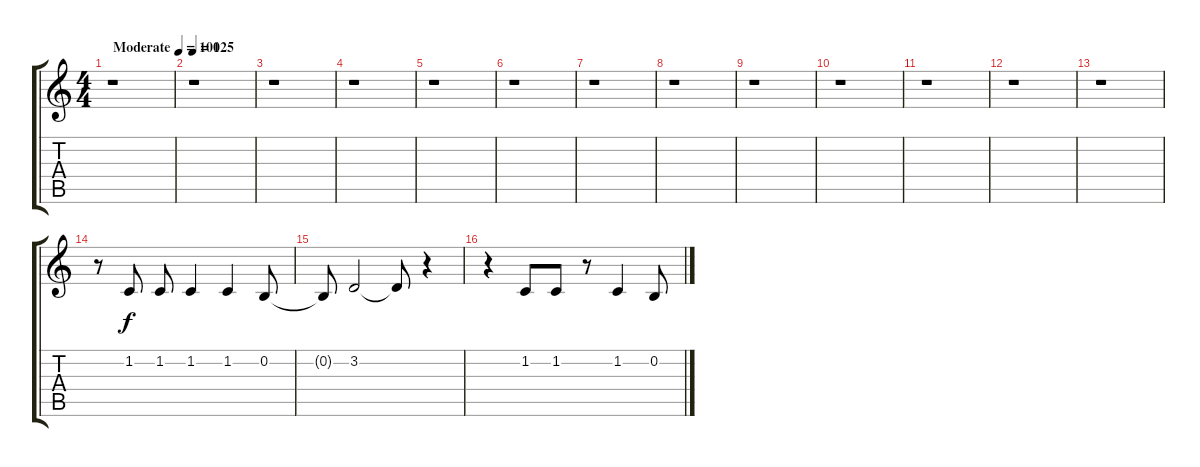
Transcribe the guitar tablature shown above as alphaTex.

\track "" {instrument englishhorn}
\staff {score tabs}
\tuning (E4 B3 G3 D3 A2 E2) {hide}
\ts (4 4)
\tempo (100 "Moderate")
\clef g2
\ks c
r.1{dy f instrument englishhorn} |
\tempo 125
r.1 |
r.1 |
r.1 |
r.1 |
r.1 |
r.1 |
r.1 |
r.1 |
r.1 |
r.1 |
r.1 |
r.1 |
r.8 1.2.8 1.2.8 1.2.4 1.2.4 0.2.8 |
0.2{t}.8 3.2.2 3.2{t}.8 r.4 |
r.4 1.2.8 1.2.8 r.8 1.2.4 0.2.8
